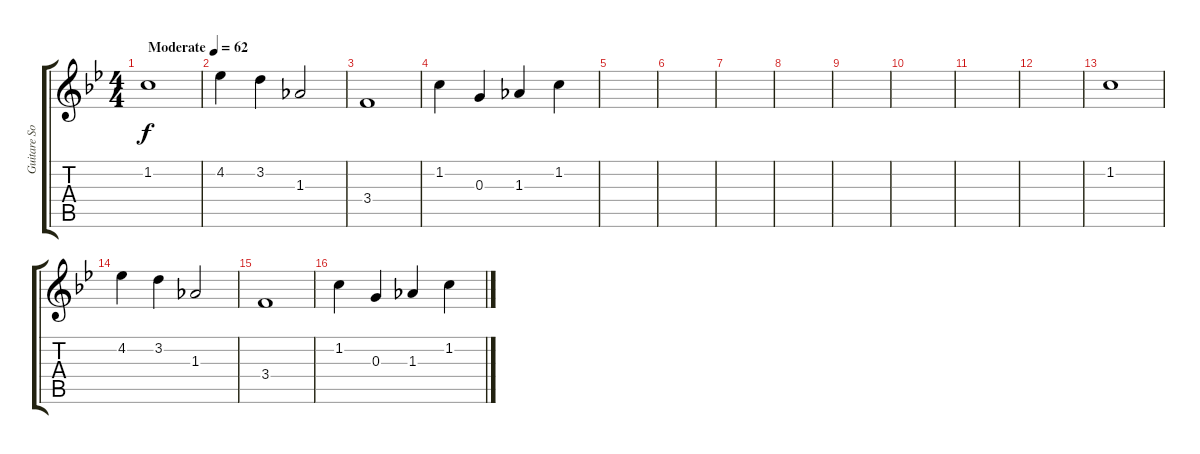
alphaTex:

\track ("Guitare Solo" "Guitare So") {instrument overdrivenguitar}
\staff {score tabs}
\tuning (E4 B3 G3 D3 A2 E2) {hide}
\ts (4 4)
\tempo (62 "Moderate")
\clef g2
\ks bb
1.2.1{dy f instrument overdrivenguitar} |
4.2.4 3.2.4 1.3.2 |
3.4.1 |
1.2.4 0.3.4 1.3.4 1.2.4 |
|
|
|
|
|
|
|
|
1.2.1 |
4.2.4 3.2.4 1.3.2 |
3.4.1 |
1.2.4 0.3.4 1.3.4 1.2.4
